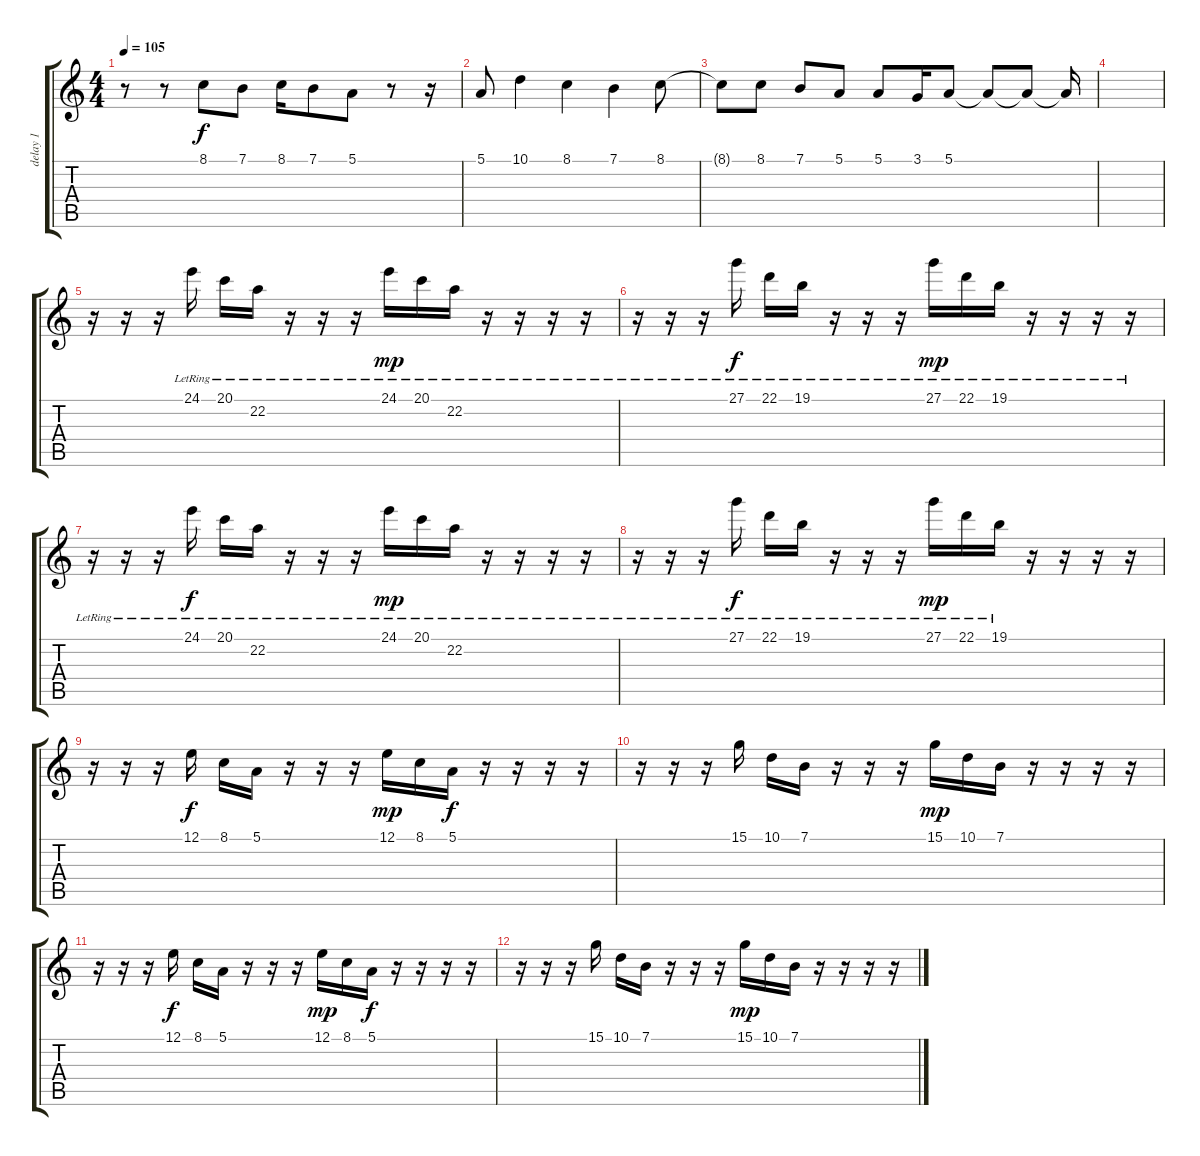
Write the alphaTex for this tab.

\track ("delay 1" "delay 1") {instrument celesta}
\staff {score tabs}
\tuning (E4 B3 G3 D3 A2 E2) {hide}
\ts (4 4)
\tempo 105
\clef g2
\ks c
r.8{dy f} r.8 8.1.8 7.1.8 8.1.16 7.1.8 5.1.8 r.8 r.16 |
5.1.8 10.1.4 8.1.4 7.1.4 8.1.8 |
8.1{t}.8 8.1.8 7.1.8 5.1.8 5.1.8 3.1.16 5.1.8 5.1{t}.8 5.1{t}.8 5.1{t}.16 |
|
r.16{instrument brightacousticpiano} r.16 r.16 24.1{lr}.16 20.1{lr}.16 22.2{lr}.16 r.16 r.16 r.16 24.1{lr}.16{dy mp} 20.1{lr}.16 22.2{lr}.16 r.16 r.16 r.16 r.16 |
r.16 r.16 r.16 27.1{lr}.16{dy f} 22.1{lr}.16 19.1{lr}.16 r.16 r.16 r.16 27.1{lr}.16{dy mp} 22.1{lr}.16 19.1{lr}.16 r.16 r.16 r.16 r.16 |
r.16{instrument brightacousticpiano} r.16 r.16 24.1{lr}.16{dy f} 20.1{lr}.16 22.2{lr}.16 r.16 r.16 r.16 24.1{lr}.16{dy mp} 20.1{lr}.16 22.2{lr}.16 r.16 r.16 r.16 r.16 |
r.16 r.16 r.16 27.1{lr}.16{dy f} 22.1{lr}.16 19.1{lr}.16 r.16 r.16 r.16 27.1{lr}.16{dy mp} 22.1{lr}.16 19.1{lr}.16 r.16 r.16 r.16 r.16 |
r.16{instrument fretlessbass} r.16 r.16 12.1.16{dy f} 8.1.16 5.1.16 r.16 r.16 r.16 12.1.16{dy mp} 8.1.16 5.1.16{dy f} r.16 r.16 r.16 r.16 |
r.16 r.16 r.16 15.1.16 10.1.16 7.1.16 r.16 r.16 r.16 15.1.16{dy mp} 10.1.16 7.1.16 r.16 r.16 r.16 r.16 |
r.16{instrument fretlessbass} r.16 r.16 12.1.16{dy f} 8.1.16 5.1.16 r.16 r.16 r.16 12.1.16{dy mp} 8.1.16 5.1.16{dy f} r.16 r.16 r.16 r.16 |
r.16 r.16 r.16 15.1.16 10.1.16 7.1.16 r.16 r.16 r.16 15.1.16{dy mp} 10.1.16 7.1.16 r.16 r.16 r.16 r.16
